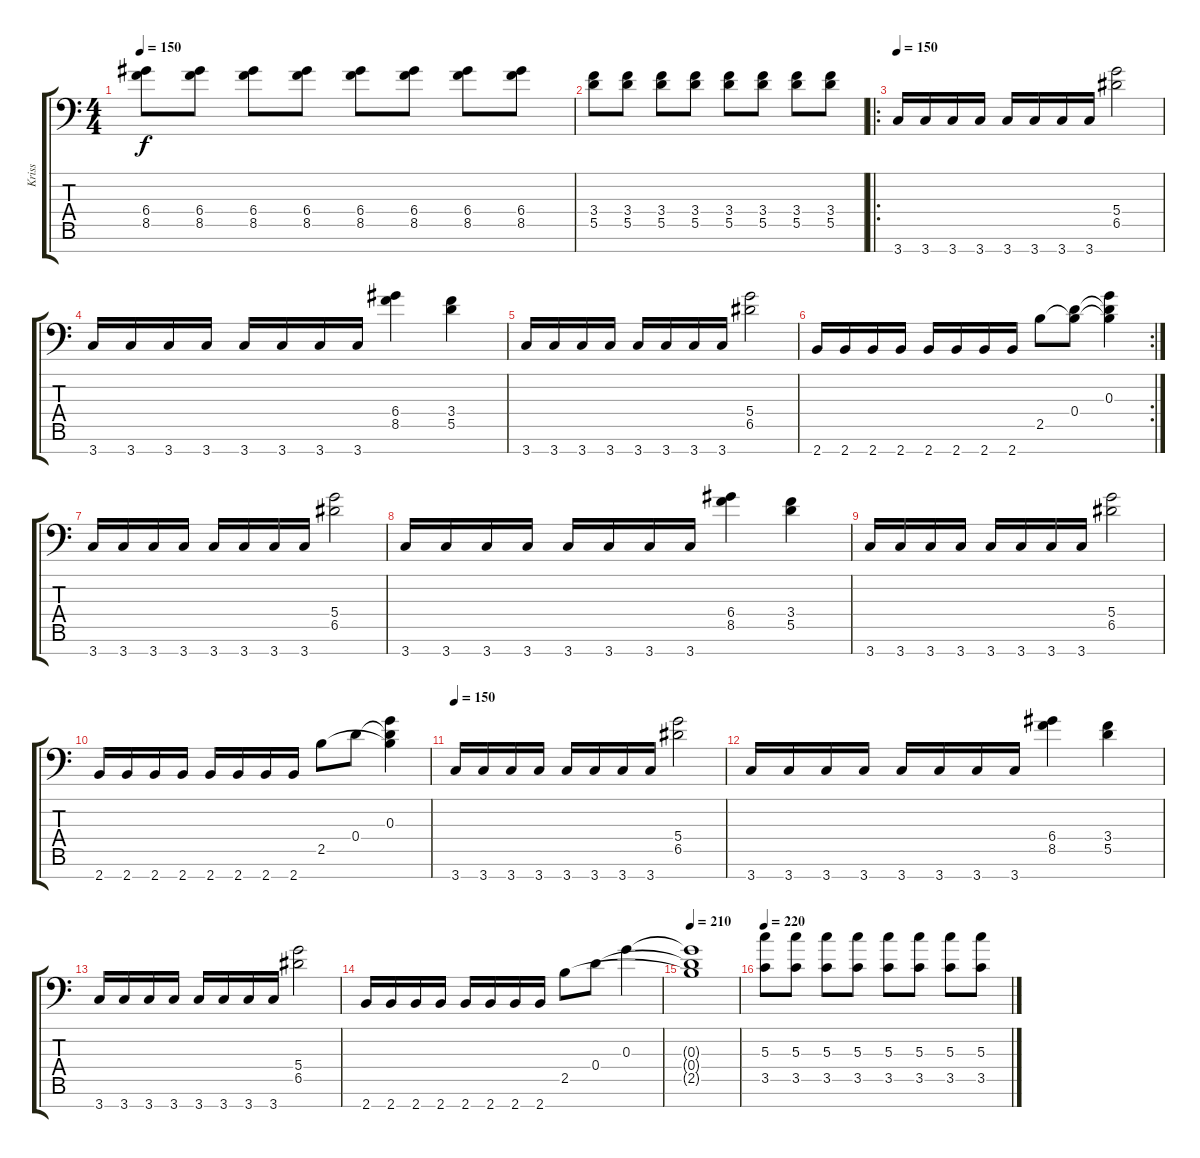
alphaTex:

\track ("Kriss" "Kriss") {instrument distortionguitar}
\staff {score tabs}
\tuning (E4 B3 G3 D3 A2 E2 A1) {hide}
\ts (4 4)
\tempo 150
\clef f4
\ks c
(6.4 8.5).8{dy f} (6.4 8.5).8 (6.4 8.5).8 (6.4 8.5).8 (6.4 8.5).8 (6.4 8.5).8 (6.4 8.5).8 (6.4 8.5).8 |
(3.4 5.5).8 (3.4 5.5).8 (3.4 5.5).8 (3.4 5.5).8 (3.4 5.5).8 (3.4 5.5).8 (3.4 5.5).8 (3.4 5.5).8 |
\ro
\tempo 150
3.7.16 3.7.16 3.7.16 3.7.16 3.7.16 3.7.16 3.7.16 3.7.16 (5.4 6.5).2 |
3.7.16 3.7.16 3.7.16 3.7.16 3.7.16 3.7.16 3.7.16 3.7.16 (6.4 8.5).4 (3.4 5.5).4 |
3.7.16 3.7.16 3.7.16 3.7.16 3.7.16 3.7.16 3.7.16 3.7.16 (5.4 6.5).2 |
\rc 2
2.7.16 2.7.16 2.7.16 2.7.16 2.7.16 2.7.16 2.7.16 2.7.16 2.5.8 (0.4 2.5{t}).8 (0.3 0.4{t} 2.5{t}).4 |
3.7.16 3.7.16 3.7.16 3.7.16 3.7.16 3.7.16 3.7.16 3.7.16 (5.4 6.5).2 |
3.7.16 3.7.16 3.7.16 3.7.16 3.7.16 3.7.16 3.7.16 3.7.16 (6.4 8.5).4 (3.4 5.5).4 |
3.7.16 3.7.16 3.7.16 3.7.16 3.7.16 3.7.16 3.7.16 3.7.16 (5.4 6.5).2 |
2.7.16 2.7.16 2.7.16 2.7.16 2.7.16 2.7.16 2.7.16 2.7.16 2.5.8 0.4.8 (0.3 0.4{t} 2.5{t}).4 |
\tempo 150
3.7.16 3.7.16 3.7.16 3.7.16 3.7.16 3.7.16 3.7.16 3.7.16 (5.4 6.5).2 |
3.7.16 3.7.16 3.7.16 3.7.16 3.7.16 3.7.16 3.7.16 3.7.16 (6.4 8.5).4 (3.4 5.5).4 |
3.7.16 3.7.16 3.7.16 3.7.16 3.7.16 3.7.16 3.7.16 3.7.16 (5.4 6.5).2 |
2.7.16 2.7.16 2.7.16 2.7.16 2.7.16 2.7.16 2.7.16 2.7.16 2.5.8 0.4.8 0.3.4 |
\tempo 210
(0.3{t} 0.4{t} 2.5{t}).1 |
\tempo 220
(5.3 3.5).8 (5.3 3.5).8 (5.3 3.5).8 (5.3 3.5).8 (5.3 3.5).8 (5.3 3.5).8 (5.3 3.5).8 (5.3 3.5).8
